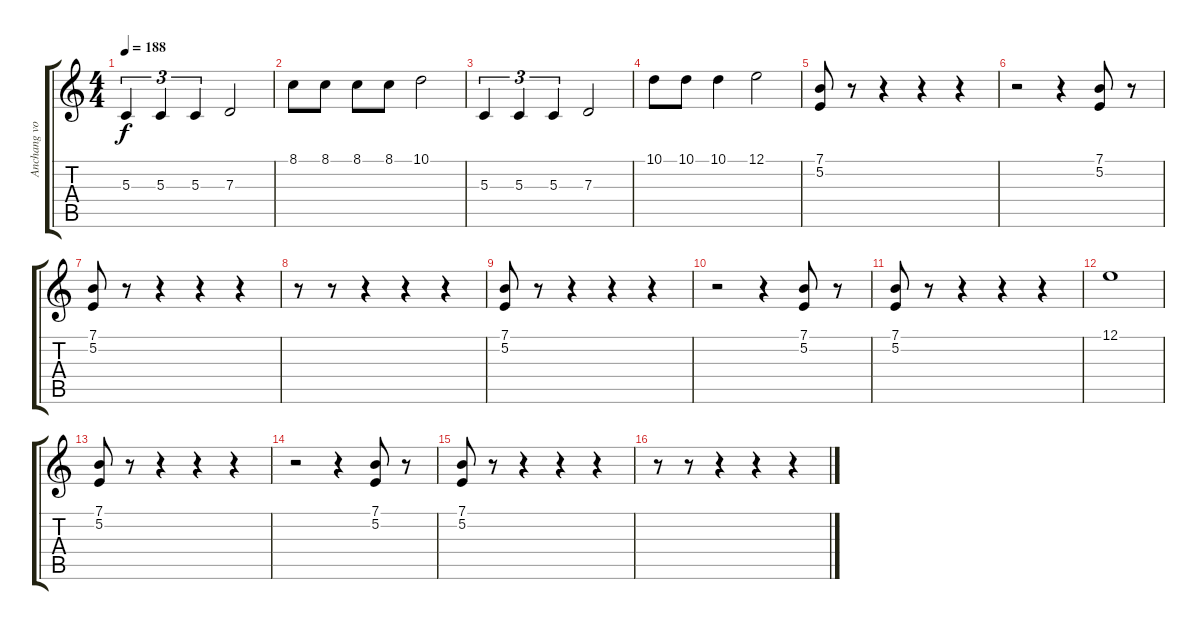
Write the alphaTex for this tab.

\track ("Anchang vocal" "Anchang vo") {instrument synthbrass1}
\staff {score tabs}
\tuning (E4 B3 G3 D3 A2 E2) {hide}
\ts (4 4)
\tempo 188
\clef g2
\ks c
5.3.4{tu (3 2) dy f} 5.3.4{tu (3 2)} 5.3.4{tu (3 2)} 7.3.2 |
8.1.8 8.1.8 8.1.8 8.1.8 10.1.2 |
5.3.4{tu (3 2)} 5.3.4{tu (3 2)} 5.3.4{tu (3 2)} 7.3.2 |
10.1.8 10.1.8 10.1.4 12.1.2 |
(7.1 5.2).8 r.8 r.4 r.4 r.4 |
r.2 r.4 (7.1 5.2).8 r.8 |
(7.1 5.2).8 r.8 r.4 r.4 r.4 |
r.8 r.8 r.4 r.4 r.4 |
(7.1 5.2).8 r.8 r.4 r.4 r.4 |
r.2 r.4 (7.1 5.2).8 r.8 |
(7.1 5.2).8 r.8 r.4 r.4 r.4 |
12.1.1 |
(7.1 5.2).8 r.8 r.4 r.4 r.4 |
r.2 r.4 (7.1 5.2).8 r.8 |
(7.1 5.2).8 r.8 r.4 r.4 r.4 |
r.8 r.8 r.4 r.4 r.4
